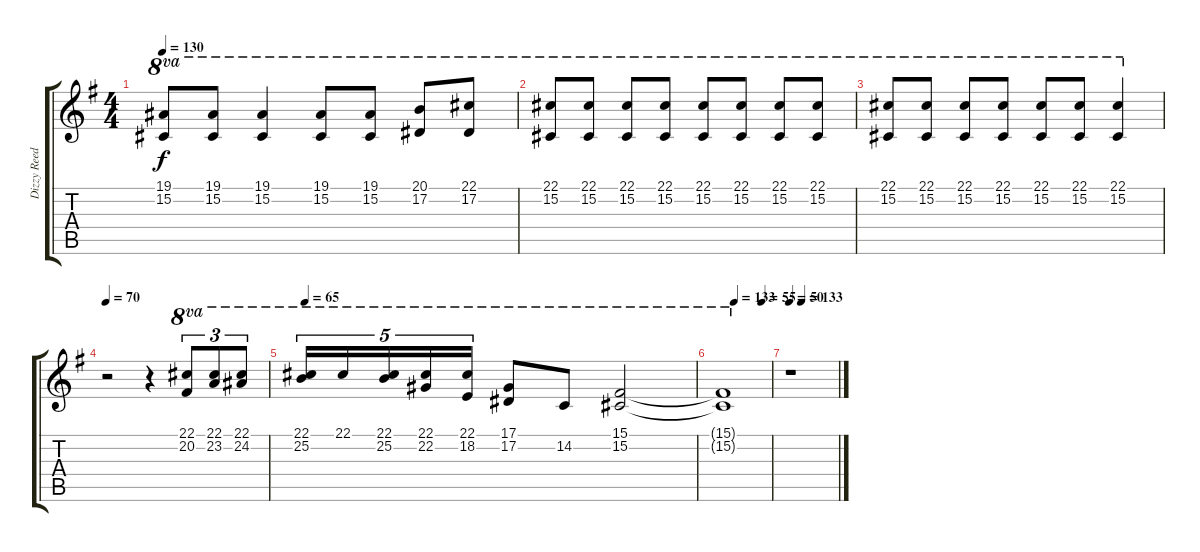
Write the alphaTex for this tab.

\track ("Dizzy Reed - Piano" "Dizzy Reed") {instrument acousticgrandpiano}
\staff {score tabs}
\tuning (Eb4 Bb3 Gb3 Db3 Ab2 Eb2) {hide}
\ts (4 4)
\tempo 130
\clef g2
\ks g
(19.1{t} 15.2{t}).8{ot 8va dy f} (19.1 15.2).8{ot 8va} (19.1 15.2).4{ot 8va} (19.1 15.2).8{ot 8va} (19.1 15.2).8{ot 8va} (20.1 17.2).8{ot 8va} (22.1 17.2).8{ot 8va} |
(22.1 15.2).8{ot 8va} (22.1 15.2).8{ot 8va} (22.1 15.2).8{ot 8va} (22.1 15.2).8{ot 8va} (22.1 15.2).8{ot 8va} (22.1 15.2).8{ot 8va} (22.1 15.2).8{ot 8va} (22.1 15.2).8{ot 8va} |
(22.1 15.2).8{ot 8va} (22.1 15.2).8{ot 8va} (22.1 15.2).8{ot 8va} (22.1 15.2).8{ot 8va} (22.1 15.2).8{ot 8va} (22.1 15.2).8{ot 8va} (22.1 15.2).4{ot 8va} |
\tempo 70
r.2 r.4 (22.1 20.2).8{tu (3 2) ot 8va} (22.1 23.2).8{tu (3 2) ot 8va} (22.1 24.2).8{tu (3 2) ot 8va} |
\tempo 65
(22.1 25.2).16{tu (5 4) ot 8va} 22.1.16{tu (5 4) ot 8va} (22.1 25.2).16{tu (5 4) ot 8va} (22.1 22.2).16{tu (5 4) ot 8va} (22.1 18.2).16{tu (5 4) ot 8va} (17.1 17.2).8{ot 8va} 14.2.8{ot 8va} (15.1 15.2).2{ot 8va} |
\tempo (133 0.25)
\tempo (55 0.8125)
(15.1{t} 15.2{t}).1{ot 8va} |
\tempo 50
\tempo (133 0.25)
r.1
